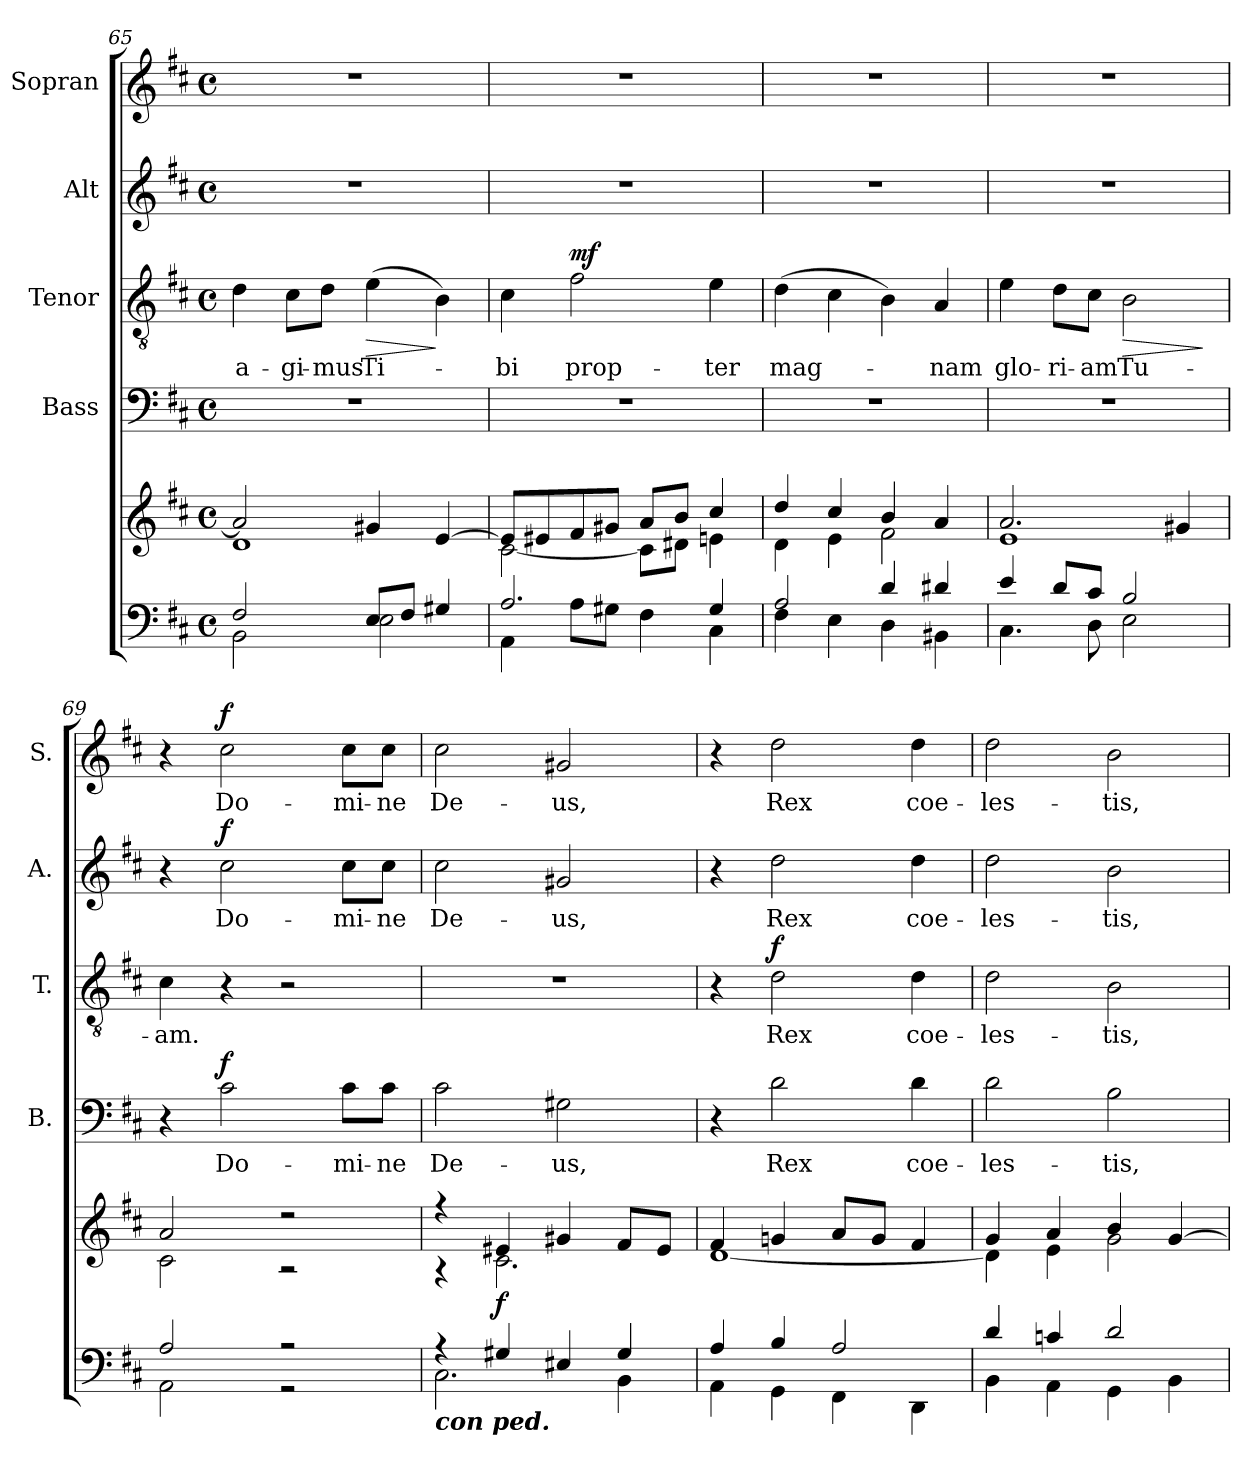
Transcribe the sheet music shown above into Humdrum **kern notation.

**kern	**kern	**dynam	**kern	**text	**dynam	**kern	**text	**dynam	**kern	**text	**dynam	**kern	**text	**dynam
*part5	*part5	*part5	*part4	*part4	*part4	*part3	*part3	*part3	*part2	*part2	*part2	*part1	*part1	*part1
*staff6	*staff5	*staff5/6	*staff4	*staff4	*staff4	*staff3	*staff3	*staff3	*staff2	*staff2	*staff2	*staff1	*staff1	*staff1
*	*	*	*I"Bass	*	*	*I"Tenor	*	*	*I"Alt	*	*	*I"Sopran	*	*
*	*	*	*I'B.	*	*	*I'T.	*	*	*I'A.	*	*	*I'S.	*	*
*clefF4	*clefG2	*	*clefF4	*	*	*clefGv2	*	*	*clefG2	*	*	*clefG2	*	*
*k[f#c#]	*k[f#c#]	*	*k[f#c#]	*	*	*k[f#c#]	*	*	*k[f#c#]	*	*	*k[f#c#]	*	*
*D:	*D:	*	*D:	*	*	*D:	*	*	*D:	*	*	*D:	*	*
*M4/4	*M4/4	*	*M4/4	*	*	*M4/4	*	*	*M4/4	*	*	*M4/4	*	*
*met(c)	*met(c)	*	*met(c)	*	*	*met(c)	*	*	*met(c)	*	*	*met(c)	*	*
=65	=65	=65	=65	=65	=65	=65	=65	=65	=65	=65	=65	=65	=65	=65
*^	*^	*	*	*	*	*	*	*	*	*	*	*	*	*
!	!	!	!	!	!	!	!	!	!LO:LY:b	!	!	!	!	!	!	!
2F#/	2BB\	2a/]	1d	.	1r	.	.	4d\	a-	.	1r	.	.	1r	.	.
!	!	!	!	!	!	!	!	!	!LO:LY:b	!	!	!	!	!	!	!
.	.	.	.	.	.	.	.	8c#\L	-gi-	.	.	.	.	.	.	.
!	!	!	!	!	!	!	!	!	!LO:LY:b	!	!	!	!	!	!	!
.	.	.	.	.	.	.	.	8d\J	-mus	.	.	.	.	.	.	.
!	!	!	!	!	!	!	!	!	!LO:LY:b	!LO:HP:b	!	!	!	!	!	!
8E/L	2E\	4g#X/	.	.	.	.	.	(>4e\	Ti-	>	.	.	.	.	.	.
8F#/J	.	.	.	.	.	.	.	.	.	.	.	.	.	.	.	.
4G#X/	.	[>4e/	.	.	.	.	.	4B\)	.	]	.	.	.	.	.	.
=66	=66	=66	=66	=66	=66	=66	=66	=66	=66	=66	=66	=66	=66	=66	=66	=66
!	!	!	!	!	!	!	!	!	!LO:LY:b	!	!	!	!	!	!	!
2.A/	4AA\	8e/L]	[<2c#\	.	1r	.	.	4c#\	-bi	.	1r	.	.	1r	.	.
.	.	8e#X/	.	.	.	.	.	.	.	.	.	.	.	.	.	.
!	!	!	!	!	!	!	!	!	!LO:LY:b	!LO:DY:a	!	!	!	!	!	!
.	8A\L	8f#/	.	.	.	.	.	2f#\	prop-	mf	.	.	.	.	.	.
.	8G#X\J	8g#X/J	.	.	.	.	.	.	.	.	.	.	.	.	.	.
.	4F#\	8a/L	8c#\L]	.	.	.	.	.	.	.	.	.	.	.	.	.
.	.	8b/J	8d#X\J	.	.	.	.	.	.	.	.	.	.	.	.	.
!	!	!	!	!	!	!	!	!	!LO:LY:b	!	!	!	!	!	!	!
4G#/	4C#\	4cc#/	4en\	.	.	.	.	4e\	-ter	.	.	.	.	.	.	.
!!LO:LB:g=z
=67	=67	=67	=67	=67	=67	=67	=67	=67	=67	=67	=67	=67	=67	=67	=67	=67
!	!	!	!	!	!	!	!	!	!LO:LY:b	!	!	!	!	!	!	!
2A/	4F#\	4dd/	4d\	.	1r	.	.	(>4d\	mag-	.	1r	.	.	1r	.	.
.	4E\	4cc#/	4e\	.	.	.	.	4c#\	.	.	.	.	.	.	.	.
4d/	4D\	4b/	2f#\	.	.	.	.	4B\)	.	.	.	.	.	.	.	.
!	!	!	!	!	!	!	!	!	!LO:LY:b	!	!	!	!	!	!	!
4d#X/	4BB#X\	4a/	.	.	.	.	.	4A/	-nam	.	.	.	.	.	.	.
=68	=68	=68	=68	=68	=68	=68	=68	=68	=68	=68	=68	=68	=68	=68	=68	=68
!	!	!	!	!	!	!	!	!	!LO:LY:b	!	!	!	!	!	!	!
4e/	4.C#\	2.a/	1e	.	1r	.	.	4e\	glo-	.	1r	.	.	1r	.	.
!	!	!	!	!	!	!	!	!	!LO:LY:b	!	!	!	!	!	!	!
8d/L	.	.	.	.	.	.	.	8d\L	-ri-	.	.	.	.	.	.	.
!	!	!	!	!	!	!	!	!	!LO:LY:b	!	!	!	!	!	!	!
8c#/J	8D\	.	.	.	.	.	.	8c#\J	-am	.	.	.	.	.	.	.
!	!	!	!	!	!	!	!	!	!LO:LY:b	!LO:HP:b	!	!	!	!	!	!
2B/	2E\	.	.	.	.	.	.	2B\	Tu-	>	.	.	.	.	.	.
.	.	4g#X/	.	.	.	.	.	.	.	.	.	.	.	.	.	.
*v	*v	*	*	*	*	*	*	*	*	*	*	*	*	*	*	*
*	*v	*v	*	*	*	*	*	*	*	*	*	*	*	*	*
.	.	.	.	.	.	.	.	]	.	.	.	.	.	.
=69	=69	=69	=69	=69	=69	=69	=69	=69	=69	=69	=69	=69	=69	=69
*^	*^	*	*	*	*	*	*	*	*	*	*	*	*	*
!	!	!	!	!	!	!	!	!	!LO:LY:b	!	!	!	!	!	!	!
2A/	2AA\	2a/	2c#\	.	4r	.	.	4c#\	-am.	.	4r	.	.	4r	.	.
!	!	!	!	!	!	!LO:LY:b	!LO:DY:a	!	!	!	!	!LO:LY:b	!LO:DY:a	!	!LO:LY:b	!LO:DY:a
.	.	.	.	.	2c#\	Do-	f	4r	.	.	2cc#\	Do-	f	2cc#\	Do-	f
2r	2r	2r	2r	.	.	.	.	2r	.	.	.	.	.	.	.	.
!	!	!	!	!	!	!LO:LY:b	!	!	!	!	!	!LO:LY:b	!	!	!LO:LY:b	!
.	.	.	.	.	8c#\L	-mi-	.	.	.	.	8cc#\L	-mi-	.	8cc#\L	-mi-	.
!	!	!	!	!	!	!LO:LY:b	!	!	!	!	!	!LO:LY:b	!	!	!LO:LY:b	!
.	.	.	.	.	8c#\J	-ne	.	.	.	.	8cc#\J	-ne	.	8cc#\J	-ne	.
=70	=70	=70	=70	=70	=70	=70	=70	=70	=70	=70	=70	=70	=70	=70	=70	=70
!LO:TX:b:Bi:t=con ped.	!	!	!	!	!	!	!	!	!	!	!	!	!	!	!	!
!	!	!	!	!	!	!LO:LY:b	!	!	!	!	!	!LO:LY:b	!	!	!LO:LY:b	!
4rA	2.C#\	4r	4r	.	2c#\	De-	.	1r	.	.	2cc#\	De-	.	2cc#\	De-	.
!	!	!	!	!LO:DY:b	!	!	!	!	!	!	!	!	!	!	!	!
4G#X/	.	4e#X/	2.c#\	f	.	.	.	.	.	.	.	.	.	.	.	.
!	!	!	!	!	!	!LO:LY:b	!	!	!	!	!	!LO:LY:b	!	!	!LO:LY:b	!
4E#X/	.	4g#X/	.	.	2G#X\	-us,	.	.	.	.	2g#X/	-us,	.	2g#X/	-us,	.
4G#/	4BB\	8f#/L	.	.	.	.	.	.	.	.	.	.	.	.	.	.
.	.	8e#/J	.	.	.	.	.	.	.	.	.	.	.	.	.	.
=71	=71	=71	=71	=71	=71	=71	=71	=71	=71	=71	=71	=71	=71	=71	=71	=71
4A/	4AA\	4f#/	[<1d	.	4r	.	.	4r	.	.	4r	.	.	4r	.	.
!	!	!	!	!	!	!LO:LY:b	!	!	!LO:LY:b	!LO:DY:a	!	!LO:LY:b	!	!	!LO:LY:b	!
4B/	4GG\	4gn/	.	.	2d\	Rex	.	2d\	Rex	f	2dd\	Rex	.	2dd\	Rex	.
2A/	4FF#\	8a/L	.	.	.	.	.	.	.	.	.	.	.	.	.	.
.	.	8g/J	.	.	.	.	.	.	.	.	.	.	.	.	.	.
!	!	!	!	!	!	!LO:LY:b	!	!	!LO:LY:b	!	!	!LO:LY:b	!	!	!LO:LY:b	!
.	4DD\	4f#/	.	.	4d\	coe-	.	4d\	coe-	.	4dd\	coe-	.	4dd\	coe-	.
=72	=72	=72	=72	=72	=72	=72	=72	=72	=72	=72	=72	=72	=72	=72	=72	=72
!	!	!	!	!	!	!LO:LY:b	!	!	!LO:LY:b	!	!	!LO:LY:b	!	!	!LO:LY:b	!
4d/	4BB\	4g/	4d\]	.	2d\	-les-	.	2d\	-les-	.	2dd\	-les-	.	2dd\	-les-	.
4cn/	4AA\	4a/	4e\	.	.	.	.	.	.	.	.	.	.	.	.	.
!	!	!	!	!	!	!LO:LY:b	!	!	!LO:LY:b	!	!	!LO:LY:b	!	!	!LO:LY:b	!
2d/	4GG\	4b/	2g\	.	2B\	-tis,	.	2B\	-tis,	.	2b\	-tis,	.	2b\	-tis,	.
.	4BB\	[>4g/	.	.	.	.	.	.	.	.	.	.	.	.	.	.
*v	*v	*	*	*	*	*	*	*	*	*	*	*	*	*	*	*
*	*v	*v	*	*	*	*	*	*	*	*	*	*	*	*	*
=	=	=	=	=	=	=	=	=	=	=	=	=	=	=
*-	*-	*-	*-	*-	*-	*-	*-	*-	*-	*-	*-	*-	*-	*-
